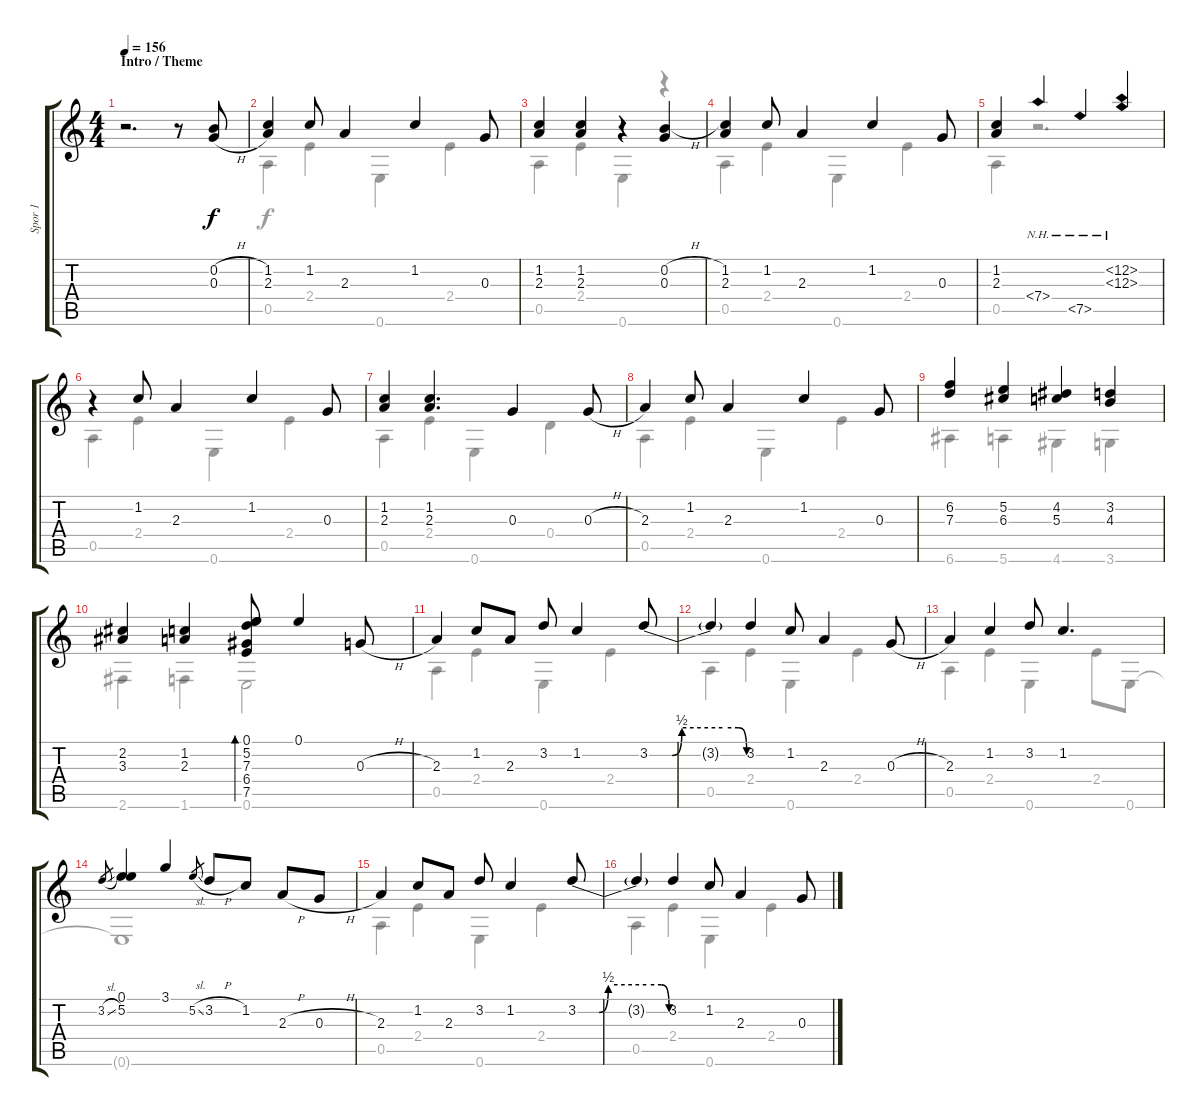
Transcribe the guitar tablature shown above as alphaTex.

\track ("Spor 1" "Spor 1") {instrument acousticguitarsteel}
\staff {score tabs}
\tuning (E4 B3 G3 D3 A2 E2) {hide}
\voice
\ts (4 4)
\section ("" "Intro / Theme")
\tempo 156
\clef g2
\ks aminor
r.2{d dy f instrument acousticguitarsteel} r.8 (0.2{h} 0.3{h}).8 |
(1.2 2.3).4 1.2.8 2.3.4 1.2.4 0.3.8 |
(1.2 2.3).4 (1.2 2.3).4 r.4 (0.2{h} 0.3).4 |
(1.2 2.3).4 1.2.8 2.3.4 1.2.4 0.3.8 |
(1.2 2.3).4 7.4{nh}.4 7.5{nh}.4 (12.2{nh} 12.3{nh}).4 |
r.4 1.2.8 2.3.4 1.2.4 0.3.8 |
(1.2 2.3).4 (1.2 2.3).4{d} 0.3.4 0.3{h}.8 |
2.3.4 1.2.8 2.3.4 1.2.4 0.3.8 |
(6.2 7.3).4 (5.2 6.3).4 (4.2 5.3).4 (3.2 4.3).4 |
(2.2 3.3).4 (1.2 2.3).4 (0.1 5.2 7.3 6.4 7.5).8{bd 120} 0.1.4 0.3{h}.8 |
2.3.4 1.2.8 2.3.8 3.2.8 1.2.4 3.2{be (custom 0 0 14 0 20 2 45 2 55 2 60 0)}.8 |
3.2{t}.4 3.2.4 1.2.8 2.3.4 0.3{h}.8 |
2.3.4 1.2.4 3.2.8 1.2.4{d} |
3.2{sl}.8{gr} (0.1 5.2).4 3.1.4 5.2{sl}.8{gr} 3.2{h}.8 1.2.8 2.3{h}.8 0.3{h}.8 |
2.3.4 1.2.8 2.3.8 3.2.8 1.2.4 3.2{be (custom 0 0 14 0 20 2 45 2 55 2 60 0)}.8 |
3.2{t}.4 3.2.4 1.2.8 2.3.4 0.3{h}.8
\voice
\clef g2
\ottava regular
\simile none
\ks aminor
|
0.5.4 2.4.4 0.6.4 2.4.4 |
0.5.4 2.4.4 0.6.4 r.4 |
0.5.4 2.4.4 0.6.4 2.4.4 |
0.5.4 r.2{d} |
0.5.4 2.4.4 0.6.4 2.4.4 |
0.5.4 2.4.4 0.6.4 0.4.4 |
0.5.4 2.4.4 0.6.4 2.4.4 |
6.6.4 5.6.4 4.6.4 3.6.4 |
2.6.4 1.6.4 0.6.2 |
0.5.4 2.4.4 0.6.4 2.4.4 |
0.5.4 2.4.4 0.6.4 2.4.4 |
0.5.4 2.4.4 0.6.4 2.4.8 0.6.8 |
0.6{t}.1 |
0.5.4 2.4.4 0.6.4 2.4.4 |
0.5.4 2.4.4 0.6.4 2.4.4
